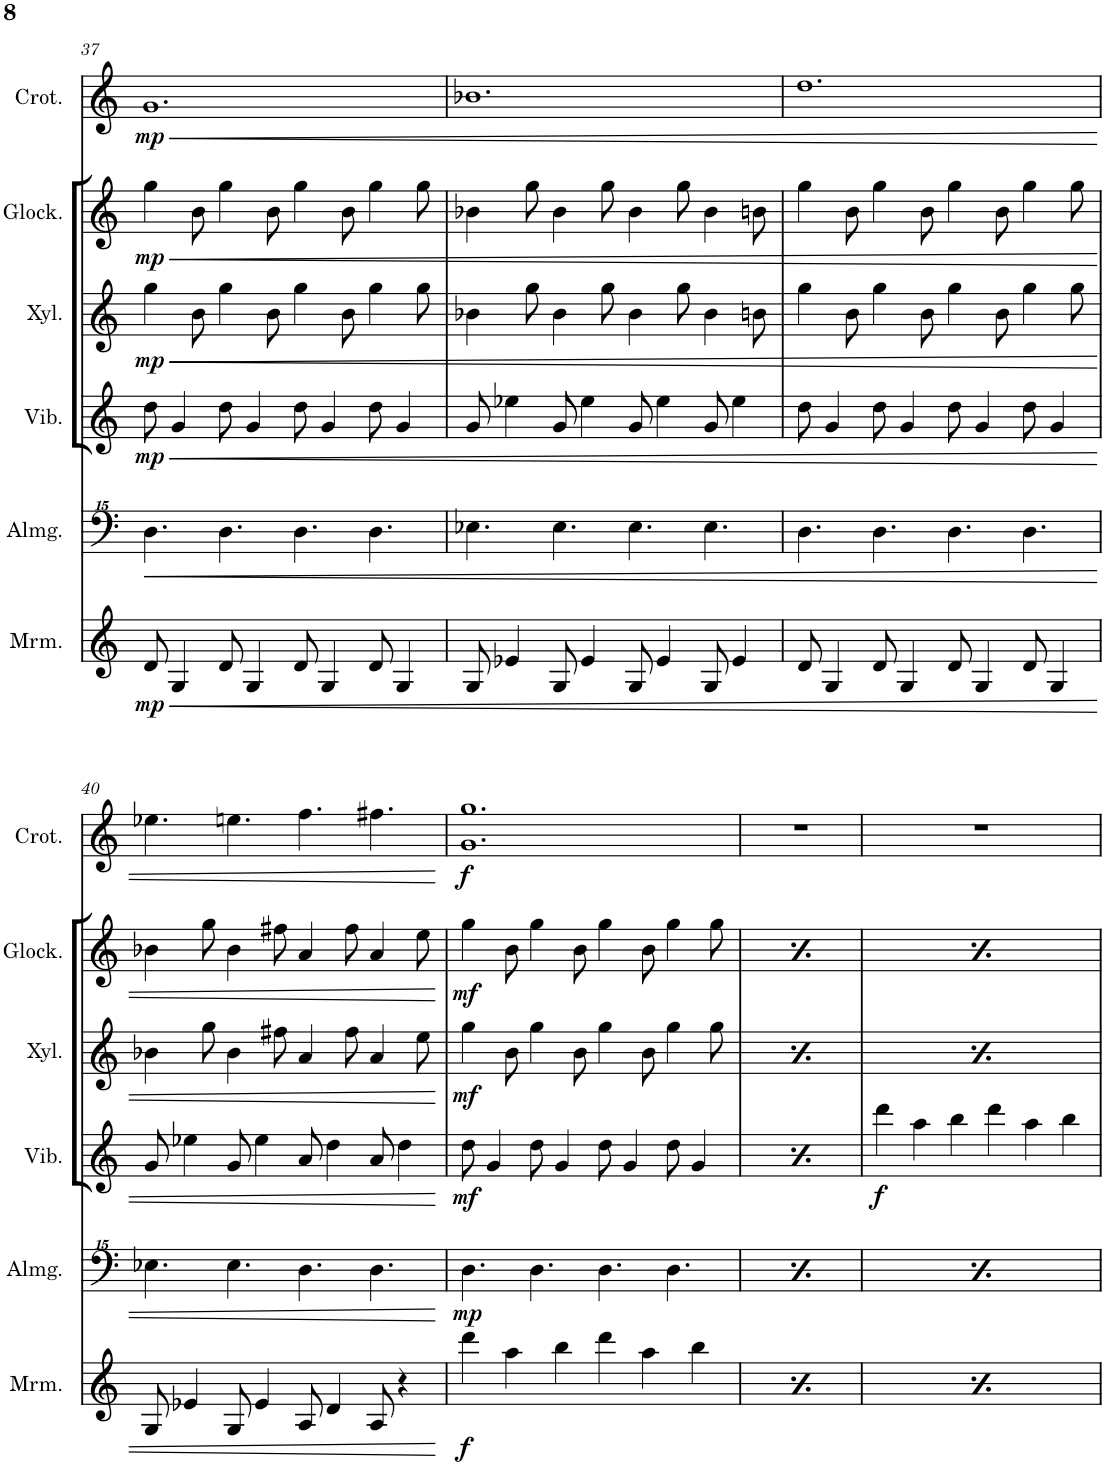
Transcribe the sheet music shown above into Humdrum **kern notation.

**kern	**dynam	**kern	**dynam	**kern	**dynam	**kern	**dynam	**kern	**dynam	**kern	**dynam
*part6	*part6	*part5	*part5	*part4	*part4	*part3	*part3	*part2	*part2	*part1	*part1
*staff6	*staff6	*staff5	*staff5	*staff4	*staff4	*staff3	*staff3	*staff2	*staff2	*staff1	*staff1
*I"Marimba	*	*I"Almglocken	*	*I"Vibraphone	*	*I"Xylophone	*	*I"Glockenspiel	*	*I"Crotales	*
*I'Mrm.	*	*I'Almg.	*	*I'Vib.	*	*I'Xyl.	*	*I'Glock.	*	*I'Crot.	*
!!LO:PB:g=z
*clefF4	*	*clefF^^4	*	*clefG2	*	*clefG2	*	*clefG2	*	*clefG2	*
*	*	*	*	*	*	*Trd-7c-12	*	*Trd-14c-24	*	*Trd-14c-24	*
*k[]	*	*k[]	*	*k[]	*	*k[]	*	*k[]	*	*k[]	*
*M6/4	*	*M6/4	*	*M6/4	*	*M6/4	*	*M6/4	*	*M6/4	*
=37	=37	=37	=37	=37	=37	=37	=37	=37	=37	=37	=37
!	!LO:HP:b	!	!	!	!LO:HP:b	!	!LO:HP:b	!	!LO:HP:b	!	!LO:HP:b
!	!LO:DY:n=1:b	!	!	!	!LO:DY:n=1:b	!	!LO:DY:n=1:b	!	!LO:DY:n=1:b	!	!LO:DY:n=1:b
8d/	< mp	4.dd\	.	8dd\	< mp	4gg\	< mp	4gg\	< mp	1.g	< mp
4G/	.	.	.	4g/	.	.	.	.	.	.	.
.	.	.	.	.	.	8b\	.	8b\	.	.	.
8d/	.	4.dd\	.	8dd\	.	4gg\	.	4gg\	.	.	.
4G/	.	.	.	4g/	.	.	.	.	.	.	.
.	.	.	.	.	.	8b\	.	8b\	.	.	.
8d/	.	4.dd\	.	8dd\	.	4gg\	.	4gg\	.	.	.
4G/	.	.	.	4g/	.	.	.	.	.	.	.
.	.	.	.	.	.	8b\	.	8b\	.	.	.
8d/	.	4.dd\	.	8dd\	.	4gg\	.	4gg\	.	.	.
4G/	.	.	.	4g/	.	.	.	.	.	.	.
.	.	.	.	.	.	8gg\	.	8gg\	.	.	.
=38	=38	=38	=38	=38	=38	=38	=38	=38	=38	=38	=38
8G/	.	4.ee-X\	.	8g/	.	4b-X\	.	4b-X\	.	1.b-X	.
4e-X/	.	.	.	4ee-X\	.	.	.	.	.	.	.
.	.	.	.	.	.	8gg\	.	8gg\	.	.	.
8G/	.	4.ee-\	.	8g/	.	4b-\	.	4b-\	.	.	.
4e-/	.	.	.	4ee-\	.	.	.	.	.	.	.
.	.	.	.	.	.	8gg\	.	8gg\	.	.	.
8G/	.	4.ee-\	.	8g/	.	4b-\	.	4b-\	.	.	.
4e-/	.	.	.	4ee-\	.	.	.	.	.	.	.
.	.	.	.	.	.	8gg\	.	8gg\	.	.	.
8G/	.	4.ee-\	.	8g/	.	4b-\	.	4b-\	.	.	.
4e-/	.	.	.	4ee-\	.	.	.	.	.	.	.
.	.	.	.	.	.	8bn\	.	8bn\	.	.	.
=39	=39	=39	=39	=39	=39	=39	=39	=39	=39	=39	=39
8d/	.	4.dd\	.	8dd\	.	4gg\	.	4gg\	.	1.dd	.
4G/	.	.	.	4g/	.	.	.	.	.	.	.
.	.	.	.	.	.	8b\	.	8b\	.	.	.
8d/	.	4.dd\	.	8dd\	.	4gg\	.	4gg\	.	.	.
4G/	.	.	.	4g/	.	.	.	.	.	.	.
.	.	.	.	.	.	8b\	.	8b\	.	.	.
8d/	.	4.dd\	.	8dd\	.	4gg\	.	4gg\	.	.	.
4G/	.	.	.	4g/	.	.	.	.	.	.	.
.	.	.	.	.	.	8b\	.	8b\	.	.	.
8d/	.	4.dd\	.	8dd\	.	4gg\	.	4gg\	.	.	.
4G/	.	.	.	4g/	.	.	.	.	.	.	.
.	.	.	.	.	.	8gg\	.	8gg\	.	.	.
!!LO:LB:g=z
=40	=40	=40	=40	=40	=40	=40	=40	=40	=40	=40	=40
8G/	.	4.ee-X\	.	8g/	.	4b-X\	.	4b-X\	.	4.ee-X\	.
4e-X/	.	.	.	4ee-X\	.	.	.	.	.	.	.
.	.	.	.	.	.	8gg\	.	8gg\	.	.	.
8G/	.	4.ee-\	.	8g/	.	4b-\	.	4b-\	.	4.een\	.
4e-/	.	.	.	4ee-\	.	.	.	.	.	.	.
.	.	.	.	.	.	8ff#X\	.	8ff#X\	.	.	.
8A/	.	4.dd\	.	8a/	.	4a/	.	4a/	.	4.ff\	.
4d/	.	.	.	4dd\	.	.	.	.	.	.	.
.	.	.	.	.	.	8ff#\	.	8ff#\	.	.	.
8A/	.	4.dd\	.	8a/	.	4a/	.	4a/	.	4.ff#X\	.
4r	.	.	.	4dd\	.	.	.	.	.	.	.
.	.	.	.	.	.	8ee\	.	8ee\	.	.	.
.	[	.	.	.	[	.	[	.	[	.	[
=41	=41	=41	=41	=41	=41	=41	=41	=41	=41	=41	=41
!	!LO:DY:b	!	!LO:DY:b	!	!LO:DY:b	!	!LO:DY:b	!	!LO:DY:b	!	!LO:DY:b
4ddd\	f	4.dd\	mp	8dd\	mf	4gg\	mf	4gg\	mf	1.g 1.gg	f
.	.	.	.	4g/	.	.	.	.	.	.	.
4aa\	.	.	.	.	.	8b\	.	8b\	.	.	.
.	.	4.dd\	.	8dd\	.	4gg\	.	4gg\	.	.	.
4bb\	.	.	.	4g/	.	.	.	.	.	.	.
.	.	.	.	.	.	8b\	.	8b\	.	.	.
4ddd\	.	4.dd\	.	8dd\	.	4gg\	.	4gg\	.	.	.
.	.	.	.	4g/	.	.	.	.	.	.	.
4aa\	.	.	.	.	.	8b\	.	8b\	.	.	.
.	.	4.dd\	.	8dd\	.	4gg\	.	4gg\	.	.	.
4bb\	.	.	.	4g/	.	.	.	.	.	.	.
.	.	.	.	.	.	8gg\	.	8gg\	.	.	.
=42	=42	=42	=42	=42	=42	=42	=42	=42	=42	=42	=42
!	!LO:DY:b	!	!LO:DY:b	!	!LO:DY:b	!	!LO:DY:b	!	!LO:DY:b	!	!
4ddd\	f	4.dd\	mp	8dd\	mf	4gg\	mf	4gg\	mf	1.r	.
.	.	.	.	4g/	.	.	.	.	.	.	.
4aa\	.	.	.	.	.	8b\	.	8b\	.	.	.
.	.	4.dd\	.	8dd\	.	4gg\	.	4gg\	.	.	.
4bb\	.	.	.	4g/	.	.	.	.	.	.	.
.	.	.	.	.	.	8b\	.	8b\	.	.	.
4ddd\	.	4.dd\	.	8dd\	.	4gg\	.	4gg\	.	.	.
.	.	.	.	4g/	.	.	.	.	.	.	.
4aa\	.	.	.	.	.	8b\	.	8b\	.	.	.
.	.	4.dd\	.	8dd\	.	4gg\	.	4gg\	.	.	.
4bb\	.	.	.	4g/	.	.	.	.	.	.	.
.	.	.	.	.	.	8gg\	.	8gg\	.	.	.
=43	=43	=43	=43	=43	=43	=43	=43	=43	=43	=43	=43
!	!LO:DY:b	!	!LO:DY:b	!	!LO:DY:b	!	!LO:DY:b	!	!LO:DY:b	!	!
4ddd\	f	4.dd\	mp	4ddd\	f	4gg\	mf	4gg\	mf	1.r	.
4aa\	.	.	.	4aa\	.	8b\	.	8b\	.	.	.
.	.	4.dd\	.	.	.	4gg\	.	4gg\	.	.	.
4bb\	.	.	.	4bb\	.	.	.	.	.	.	.
.	.	.	.	.	.	8b\	.	8b\	.	.	.
4ddd\	.	4.dd\	.	4ddd\	.	4gg\	.	4gg\	.	.	.
4aa\	.	.	.	4aa\	.	8b\	.	8b\	.	.	.
.	.	4.dd\	.	.	.	4gg\	.	4gg\	.	.	.
4bb\	.	.	.	4bb\	.	.	.	.	.	.	.
.	.	.	.	.	.	8gg\	.	8gg\	.	.	.
=	=	=	=	=	=	=	=	=	=	=	=
*-	*-	*-	*-	*-	*-	*-	*-	*-	*-	*-	*-
